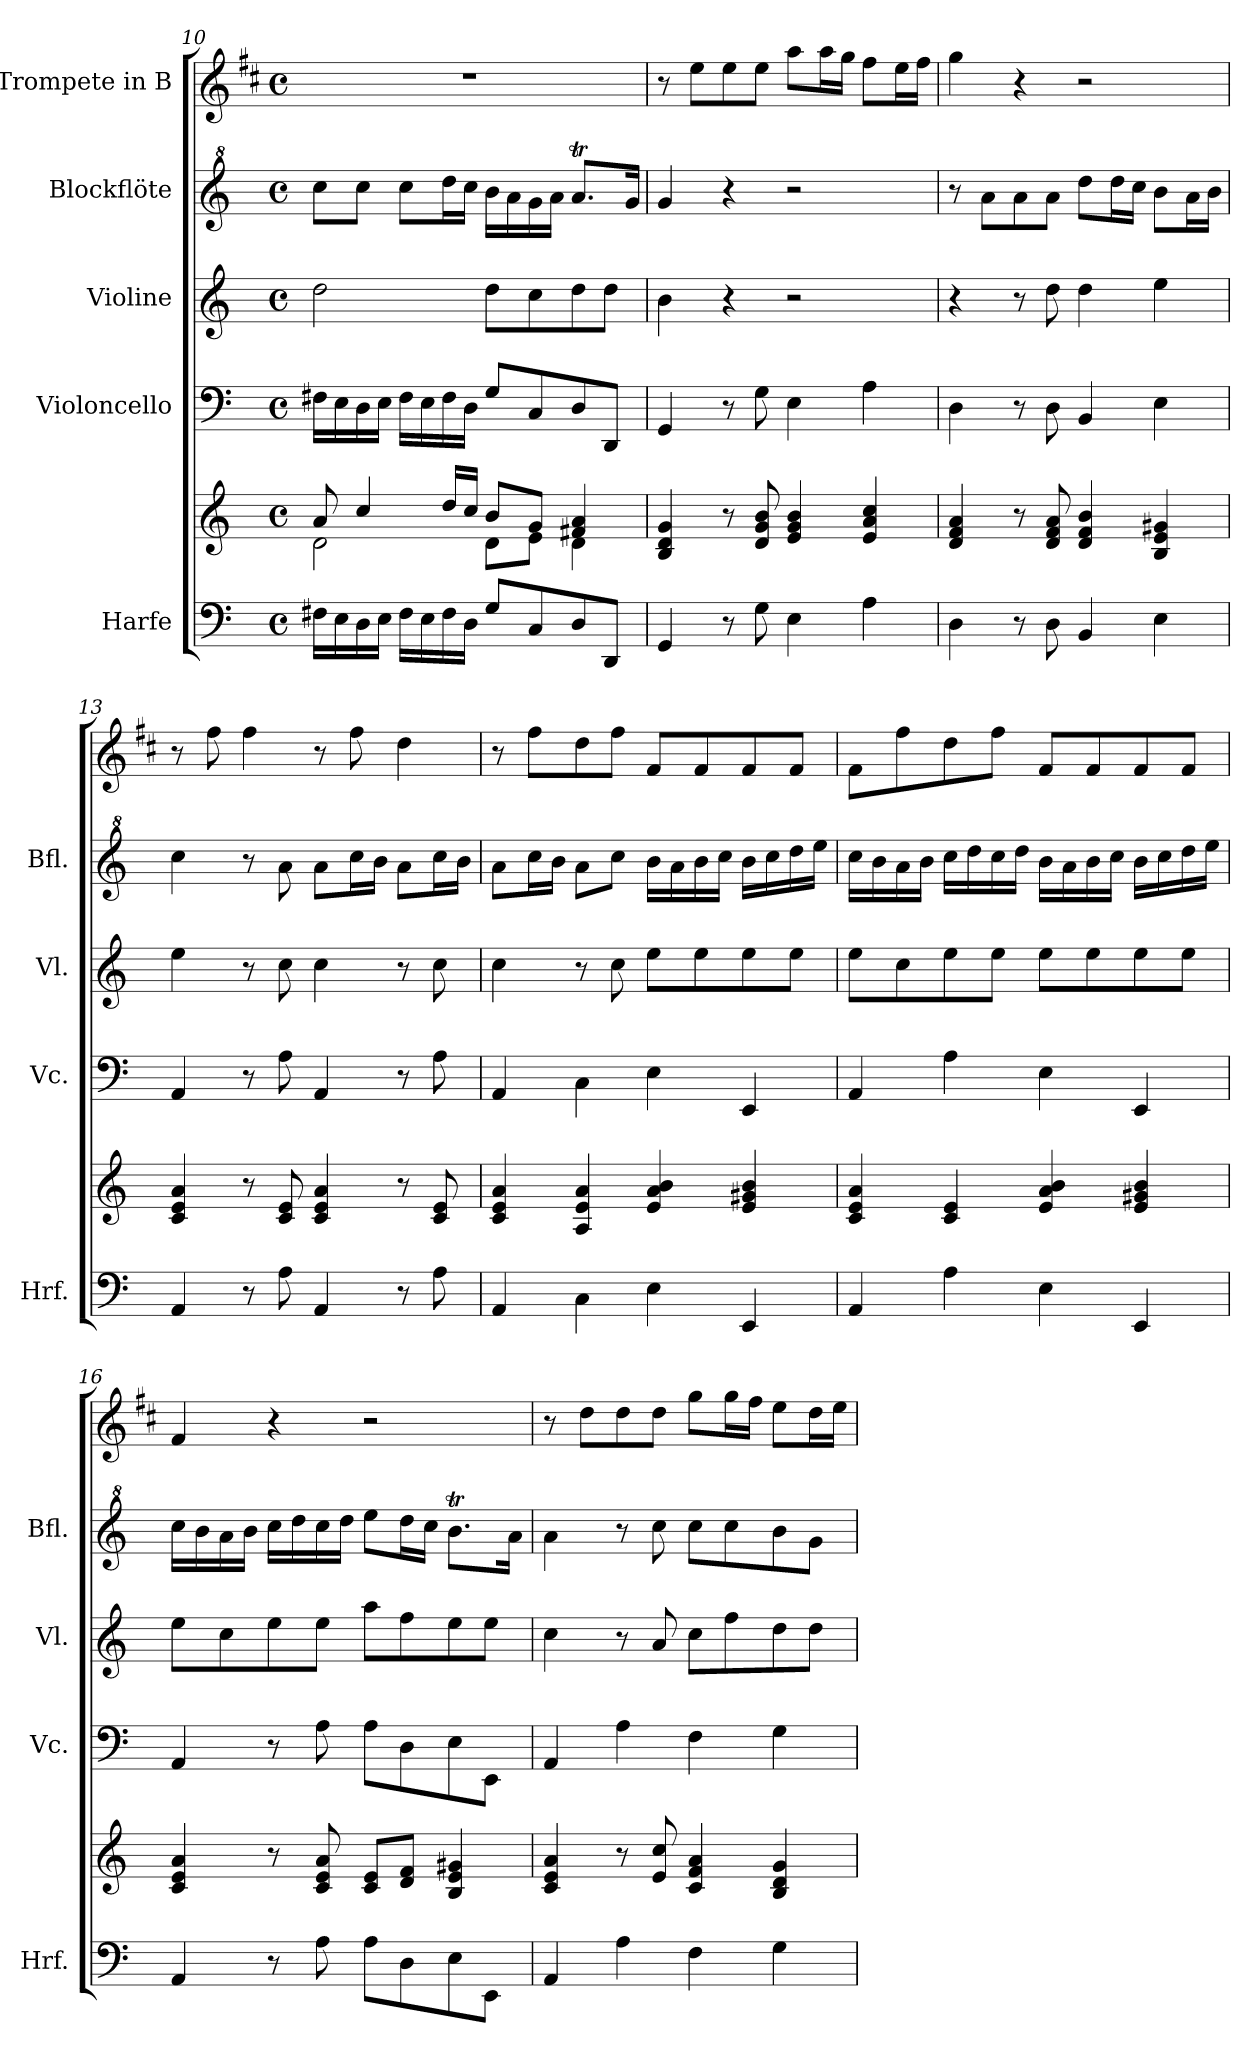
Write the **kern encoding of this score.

**kern	**kern	**kern	**kern	**kern	**kern
*part5	*part5	*part4	*part3	*part2	*part1
*staff6	*staff5	*staff4	*staff3	*staff2	*staff1
*I"Harfe	*	*I"Violoncello	*I"Violine	*I"Blockflöte	*I"Trompete in B
*I'Hrf.	*	*I'Vc.	*I'Vl.	*I'Bfl.	*
*clefF4	*clefG2	*clefF4	*clefG2	*clefG^2	*clefG2
*	*	*	*	*	*ITrd1c2
*k[]	*k[]	*k[]	*k[]	*k[]	*k[]
*M4/4	*M4/4	*M4/4	*M4/4	*M4/4	*M4/4
*met(c)	*met(c)	*met(c)	*met(c)	*met(c)	*met(c)
=10	=10	=10	=10	=10	=10
*	*^	*	*	*	*
16F#X\LL	8a/	2d\	16F#X\LL	2dd\	8ccc\L	1r
16E\	.	.	16E\	.	.	.
16D\	4cc/	.	16D\	.	8ccc\J	.
16E\JJ	.	.	16E\JJ	.	.	.
16F#\LL	.	.	16F#\LL	.	8ccc\L	.
16E\	.	.	16E\	.	.	.
16F#\	16dd/LL	.	16F#\	.	16ddd\L	.
16D\JJ	16cc/JJ	.	16D\JJ	.	16ccc\JJ	.
8G/L	8b/L	8d\L	8G/L	8dd\L	16bb\LL	.
.	.	.	.	.	16aa\	.
8C/	8g/J	8e\J	8C/	8cc\	16gg\	.
.	.	.	.	.	16aa\JJ	.
8D/	4f#X/ 4a/	4d\	8D/	8dd\	8.aaT/L	.
8DD/J	.	.	8DD/J	8dd\J	.	.
.	.	.	.	.	16gg/Jk	.
*	*v	*v	*	*	*	*
=11	=11	=11	=11	=11	=11
4GG/	4B/ 4d/ 4g/	4GG/	4b\	4gg/	8r
.	.	.	.	.	8dd\L
8r	8r	8r	4r	4r	8dd\
8G\	8d/ 8g/ 8b/	8G\	.	.	8dd\J
4E\	4e/ 4g/ 4b/	4E\	2r	2r	8gg\L
.	.	.	.	.	16gg\L
.	.	.	.	.	16ff\JJ
4A\	4e/ 4a/ 4cc/	4A\	.	.	8ee\L
.	.	.	.	.	16dd\L
.	.	.	.	.	16ee\JJ
!!LO:PB:g=z
=12	=12	=12	=12	=12	=12
4D\	4d/ 4f/ 4a/	4D\	4r	8r	4ff\
.	.	.	.	8aa\L	.
8r	8r	8r	8r	8aa\	4r
8D\	8d/ 8f/ 8a/	8D\	8dd\	8aa\J	.
4BB/	4d/ 4f/ 4b/	4BB/	4dd\	8ddd\L	2r
.	.	.	.	16ddd\L	.
.	.	.	.	16ccc\JJ	.
4E\	4B/ 4e/ 4g#X/	4E\	4ee\	8bb\L	.
.	.	.	.	16aa\L	.
.	.	.	.	16bb\JJ	.
=13	=13	=13	=13	=13	=13
4AA/	4c/ 4e/ 4a/	4AA/	4ee\	4ccc\	8r
.	.	.	.	.	8ee\
8r	8r	8r	8r	8r	4ee\
8A\	8c/ 8e/	8A\	8cc\	8aa\	.
4AA/	4c/ 4e/ 4a/	4AA/	4cc\	8aa\L	8r
.	.	.	.	16ccc\L	8ee\
.	.	.	.	16bb\JJ	.
8r	8r	8r	8r	8aa\L	4cc\
8A\	8c/ 8e/	8A\	8cc\	16ccc\L	.
.	.	.	.	16bb\JJ	.
=14	=14	=14	=14	=14	=14
4AA/	4c/ 4e/ 4a/	4AA/	4cc\	8aa\L	8r
.	.	.	.	16ccc\L	8ee\L
.	.	.	.	16bb\JJ	.
4C\	4A/ 4e/ 4a/	4C\	8r	8aa\L	8cc\
.	.	.	8cc\	8ccc\J	8ee\J
4E\	4e/ 4a/ 4b/	4E\	8ee\L	16bb\LL	8e/L
.	.	.	.	16aa\	.
.	.	.	8ee\	16bb\	8e/
.	.	.	.	16ccc\JJ	.
4EE/	4e/ 4g#X/ 4b/	4EE/	8ee\	16bb\LL	8e/
.	.	.	.	16ccc\	.
.	.	.	8ee\J	16ddd\	8e/J
.	.	.	.	16eee\JJ	.
=15	=15	=15	=15	=15	=15
4AA/	4c/ 4e/ 4a/	4AA/	8ee\L	16ccc\LL	8e\L
.	.	.	.	16bb\	.
.	.	.	8cc\	16aa\	8ee\
.	.	.	.	16bb\JJ	.
4A\	4c/ 4e/	4A\	8ee\	16ccc\LL	8cc\
.	.	.	.	16ddd\	.
.	.	.	8ee\J	16ccc\	8ee\J
.	.	.	.	16ddd\JJ	.
4E\	4e/ 4a/ 4b/	4E\	8ee\L	16bb\LL	8e/L
.	.	.	.	16aa\	.
.	.	.	8ee\	16bb\	8e/
.	.	.	.	16ccc\JJ	.
4EE/	4e/ 4g#X/ 4b/	4EE/	8ee\	16bb\LL	8e/
.	.	.	.	16ccc\	.
.	.	.	8ee\J	16ddd\	8e/J
.	.	.	.	16eee\JJ	.
!!LO:LB:g=z
=16	=16	=16	=16	=16	=16
4AA/	4c/ 4e/ 4a/	4AA/	8ee\L	16ccc\LL	4e/
.	.	.	.	16bb\	.
.	.	.	8cc\	16aa\	.
.	.	.	.	16bb\JJ	.
8r	8r	8r	8ee\	16ccc\LL	4r
.	.	.	.	16ddd\	.
8A\	8c/ 8e/ 8a/	8A\	8ee\J	16ccc\	.
.	.	.	.	16ddd\JJ	.
8A\L	8c/ 8e/L	8A\L	8aa\L	8eee\L	2r
8D\	8d/ 8f/J	8D\	8ff\	16ddd\L	.
.	.	.	.	16ccc\JJ	.
8E\	4B/ 4e/ 4g#X/	8E\	8ee\	8.bbt\L	.
8EE\J	.	8EE\J	8ee\J	.	.
.	.	.	.	16aa\Jk	.
=17	=17	=17	=17	=17	=17
4AA/	4c/ 4e/ 4a/	4AA/	4cc\	4aa\	8r
.	.	.	.	.	8cc\L
4A\	8r	4A\	8r	8r	8cc\
.	8e/ 8cc/	.	8a/	8ccc\	8cc\J
4F\	4c/ 4f/ 4a/	4F\	8cc\L	8ccc\L	8ff\L
.	.	.	8ff\	8ccc\	16ff\L
.	.	.	.	.	16ee\JJ
4G\	4B/ 4d/ 4g/	4G\	8dd\	8bb\	8dd\L
.	.	.	8dd\J	8gg\J	16cc\L
.	.	.	.	.	16dd\JJ
=	=	=	=	=	=
*-	*-	*-	*-	*-	*-
